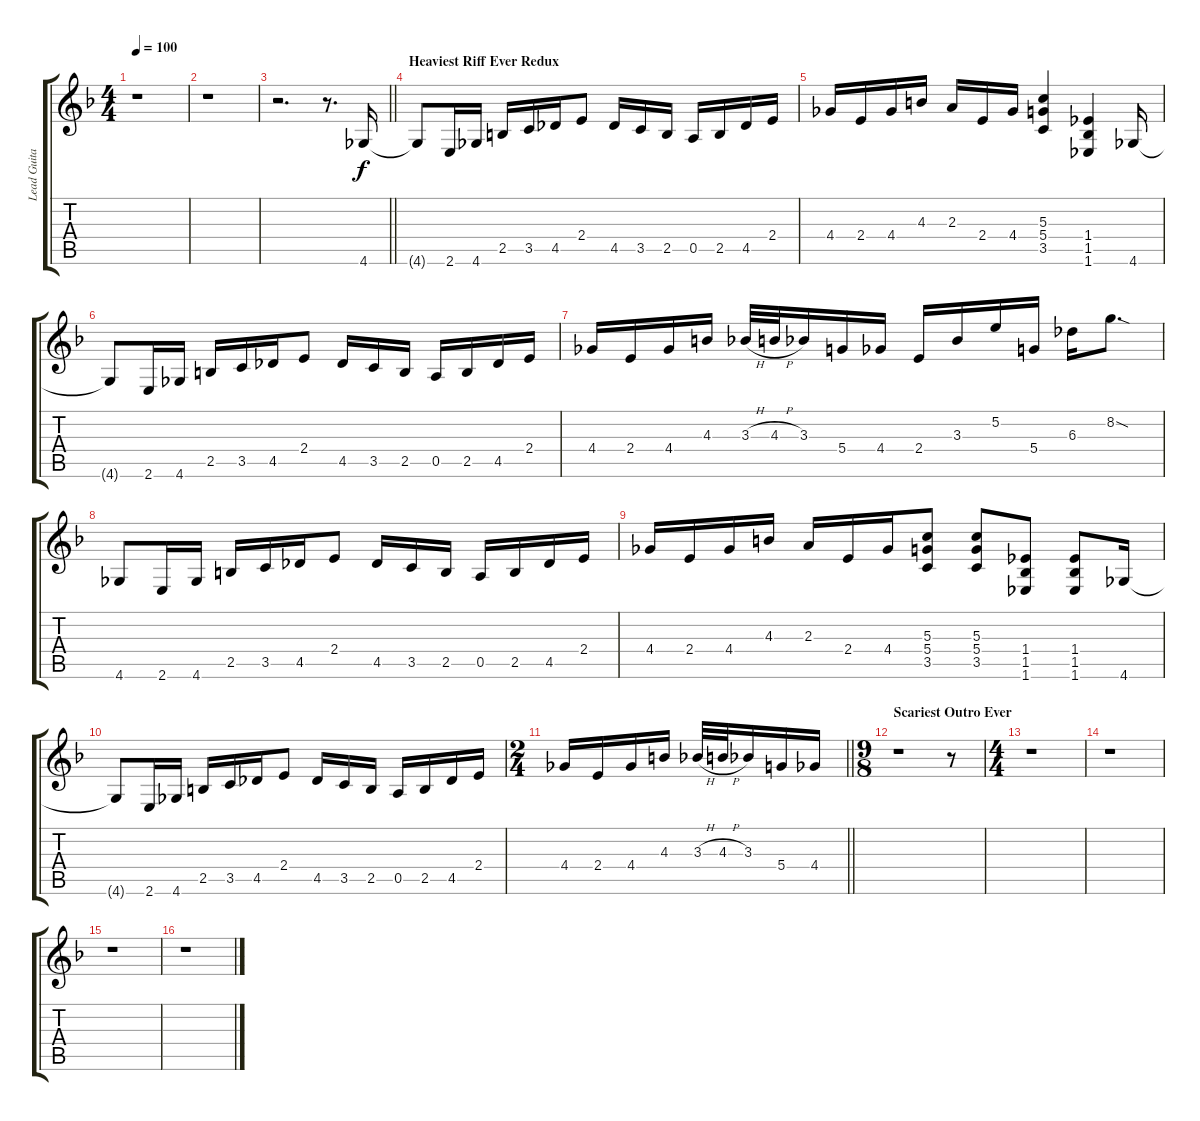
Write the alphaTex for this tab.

\track ("Lead Guitar 2" "Lead Guita") {instrument overdrivenguitar}
\staff {score tabs}
\tuning (E4 B3 G3 D3 A2 D2) {hide}
\ts (4 4)
\tempo 100
\clef g2
\ks dminor
r.1{dy f} |
r.1 |
\barLineRight lightlight
r.2{d} r.8{d} 4.6.16{volume 12} |
\section ("" "Heaviest Riff Ever Redux")
4.6{t}.8 2.6.16 4.6.16 2.5.16 3.5.16 4.5.16 2.4.8 4.5.16 3.5.16 2.5.16 0.5.16 2.5.16 4.5.16 2.4.16 |
4.4.16 2.4.16 4.4.16 4.3.16 2.3.16 2.4.16 4.4.16 (5.3 5.4 3.5).4 (1.4 1.5 1.6).4 4.6.16 |
4.6{t}.8 2.6.16 4.6.16 2.5.16 3.5.16 4.5.16 2.4.8 4.5.16 3.5.16 2.5.16 0.5.16 2.5.16 4.5.16 2.4.16 |
4.4.16 2.4.16 4.4.16 4.3.16 3.3{h}.32 4.3{h}.32 3.3.16 5.4.16 4.4.16 2.4.16 3.3.16 5.2.16 5.4.16 6.3.16 8.2{sod}.8{d} |
4.6.8 2.6.16 4.6.16 2.5.16 3.5.16 4.5.16 2.4.8 4.5.16 3.5.16 2.5.16 0.5.16 2.5.16 4.5.16 2.4.16 |
4.4.16 2.4.16 4.4.16 4.3.16 2.3.16 2.4.16 4.4.16 (5.3 5.4 3.5).8 (5.3 5.4 3.5).8 (1.4 1.5 1.6).8 (1.4 1.5 1.6).8 4.6.16 |
4.6{t}.8 2.6.16 4.6.16 2.5.16 3.5.16 4.5.16 2.4.8 4.5.16 3.5.16 2.5.16 0.5.16 2.5.16 4.5.16 2.4.16 |
\ts (2 4)
\barLineRight lightlight
4.4.16 2.4.16 4.4.16 4.3.16 3.3{h}.32 4.3{h}.32 3.3.16 5.4.16 4.4.16 |
\ts (9 8)
\section ("" "Scariest Outro Ever")
r.1 r.8 |
\ts (4 4)
r.1 |
r.1 |
r.1 |
r.1
